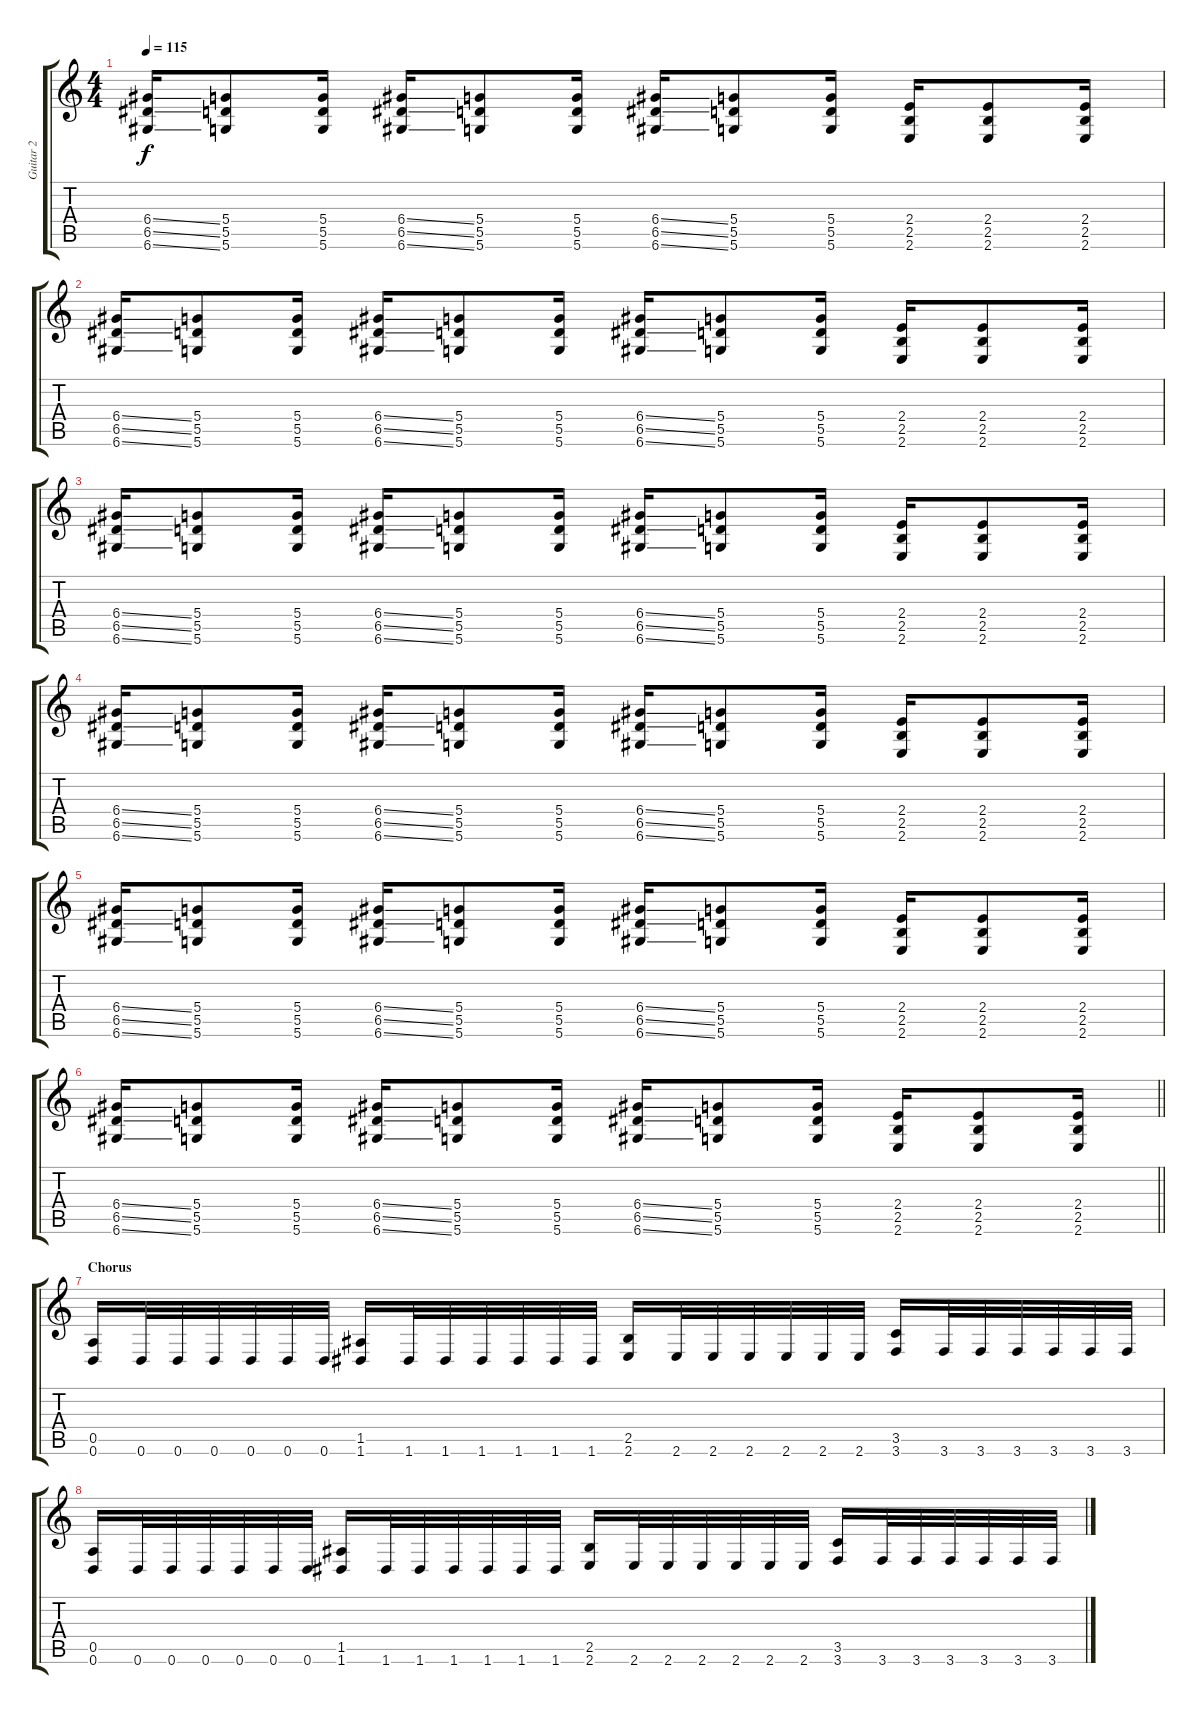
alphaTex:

\track ("Guitar 2" "Guitar 2") {instrument overdrivenguitar}
\staff {score tabs}
\tuning (E4 B3 G3 D3 A2 D2) {hide}
\ts (4 4)
\tempo 115
\clef g2
\ks c
(6.4{ss} 6.5{ss} 6.6{ss}).16{dy f} (5.4 5.5 5.6).8 (5.4 5.5 5.6).16 (6.4{ss} 6.5{ss} 6.6{ss}).16 (5.4 5.5 5.6).8 (5.4 5.5 5.6).16 (6.4{ss} 6.5{ss} 6.6{ss}).16 (5.4 5.5 5.6).8 (5.4 5.5 5.6).16 (2.4 2.5 2.6).16 (2.4 2.5 2.6).8 (2.4 2.5 2.6).16 |
(6.4{ss} 6.5{ss} 6.6{ss}).16 (5.4 5.5 5.6).8 (5.4 5.5 5.6).16 (6.4{ss} 6.5{ss} 6.6{ss}).16 (5.4 5.5 5.6).8 (5.4 5.5 5.6).16 (6.4{ss} 6.5{ss} 6.6{ss}).16 (5.4 5.5 5.6).8 (5.4 5.5 5.6).16 (2.4 2.5 2.6).16 (2.4 2.5 2.6).8 (2.4 2.5 2.6).16 |
(6.4{ss} 6.5{ss} 6.6{ss}).16 (5.4 5.5 5.6).8 (5.4 5.5 5.6).16 (6.4{ss} 6.5{ss} 6.6{ss}).16 (5.4 5.5 5.6).8 (5.4 5.5 5.6).16 (6.4{ss} 6.5{ss} 6.6{ss}).16 (5.4 5.5 5.6).8 (5.4 5.5 5.6).16 (2.4 2.5 2.6).16 (2.4 2.5 2.6).8 (2.4 2.5 2.6).16 |
(6.4{ss} 6.5{ss} 6.6{ss}).16 (5.4 5.5 5.6).8 (5.4 5.5 5.6).16 (6.4{ss} 6.5{ss} 6.6{ss}).16 (5.4 5.5 5.6).8 (5.4 5.5 5.6).16 (6.4{ss} 6.5{ss} 6.6{ss}).16 (5.4 5.5 5.6).8 (5.4 5.5 5.6).16 (2.4 2.5 2.6).16 (2.4 2.5 2.6).8 (2.4 2.5 2.6).16 |
(6.4{ss} 6.5{ss} 6.6{ss}).16 (5.4 5.5 5.6).8 (5.4 5.5 5.6).16 (6.4{ss} 6.5{ss} 6.6{ss}).16 (5.4 5.5 5.6).8 (5.4 5.5 5.6).16 (6.4{ss} 6.5{ss} 6.6{ss}).16 (5.4 5.5 5.6).8 (5.4 5.5 5.6).16 (2.4 2.5 2.6).16 (2.4 2.5 2.6).8 (2.4 2.5 2.6).16 |
\barLineRight lightlight
(6.4{ss} 6.5{ss} 6.6{ss}).16 (5.4 5.5 5.6).8 (5.4 5.5 5.6).16 (6.4{ss} 6.5{ss} 6.6{ss}).16 (5.4 5.5 5.6).8 (5.4 5.5 5.6).16 (6.4{ss} 6.5{ss} 6.6{ss}).16 (5.4 5.5 5.6).8 (5.4 5.5 5.6).16 (2.4 2.5 2.6).16 (2.4 2.5 2.6).8 (2.4 2.5 2.6).16 |
\section ("" "Chorus")
(0.5 0.6).16 0.6.32 0.6.32 0.6.32 0.6.32 0.6.32 0.6.32 (1.5 1.6).16 1.6.32 1.6.32 1.6.32 1.6.32 1.6.32 1.6.32 (2.5 2.6).16 2.6.32 2.6.32 2.6.32 2.6.32 2.6.32 2.6.32 (3.5 3.6).16 3.6.32 3.6.32 3.6.32 3.6.32 3.6.32 3.6.32 |
(0.5 0.6).16 0.6.32 0.6.32 0.6.32 0.6.32 0.6.32 0.6.32 (1.5 1.6).16 1.6.32 1.6.32 1.6.32 1.6.32 1.6.32 1.6.32 (2.5 2.6).16 2.6.32 2.6.32 2.6.32 2.6.32 2.6.32 2.6.32 (3.5 3.6).16 3.6.32 3.6.32 3.6.32 3.6.32 3.6.32 3.6.32
